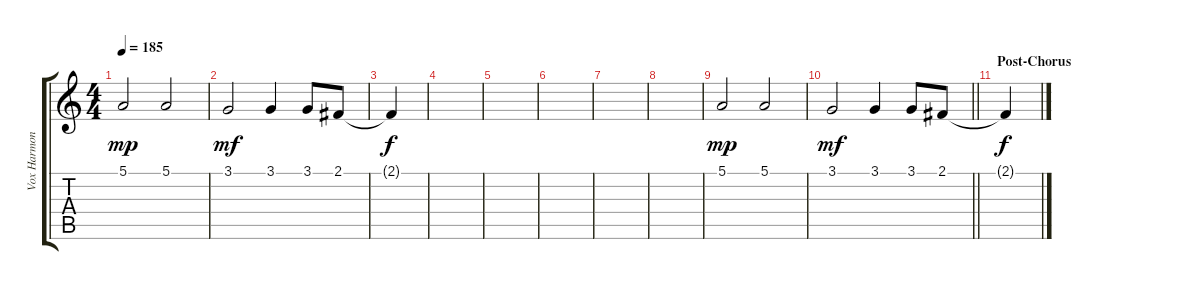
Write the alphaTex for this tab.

\track ("Vox Harmony 1" "Vox Harmon") {instrument altosax}
\staff {score tabs}
\tuning (E4 B3 G3 D3 A2 E2) {hide}
\ts (4 4)
\tempo 185
\clef g2
\ks c
5.1.2{dy mp} 5.1.2 |
3.1.2{dy mf} 3.1.4 3.1.8 2.1.8 |
2.1{t}.4{dy f} |
|
|
|
|
|
5.1.2{dy mp} 5.1.2 |
\barLineRight lightlight
3.1.2{dy mf} 3.1.4 3.1.8 2.1.8 |
\section ("" "Post-Chorus")
2.1{t}.4{dy f}
